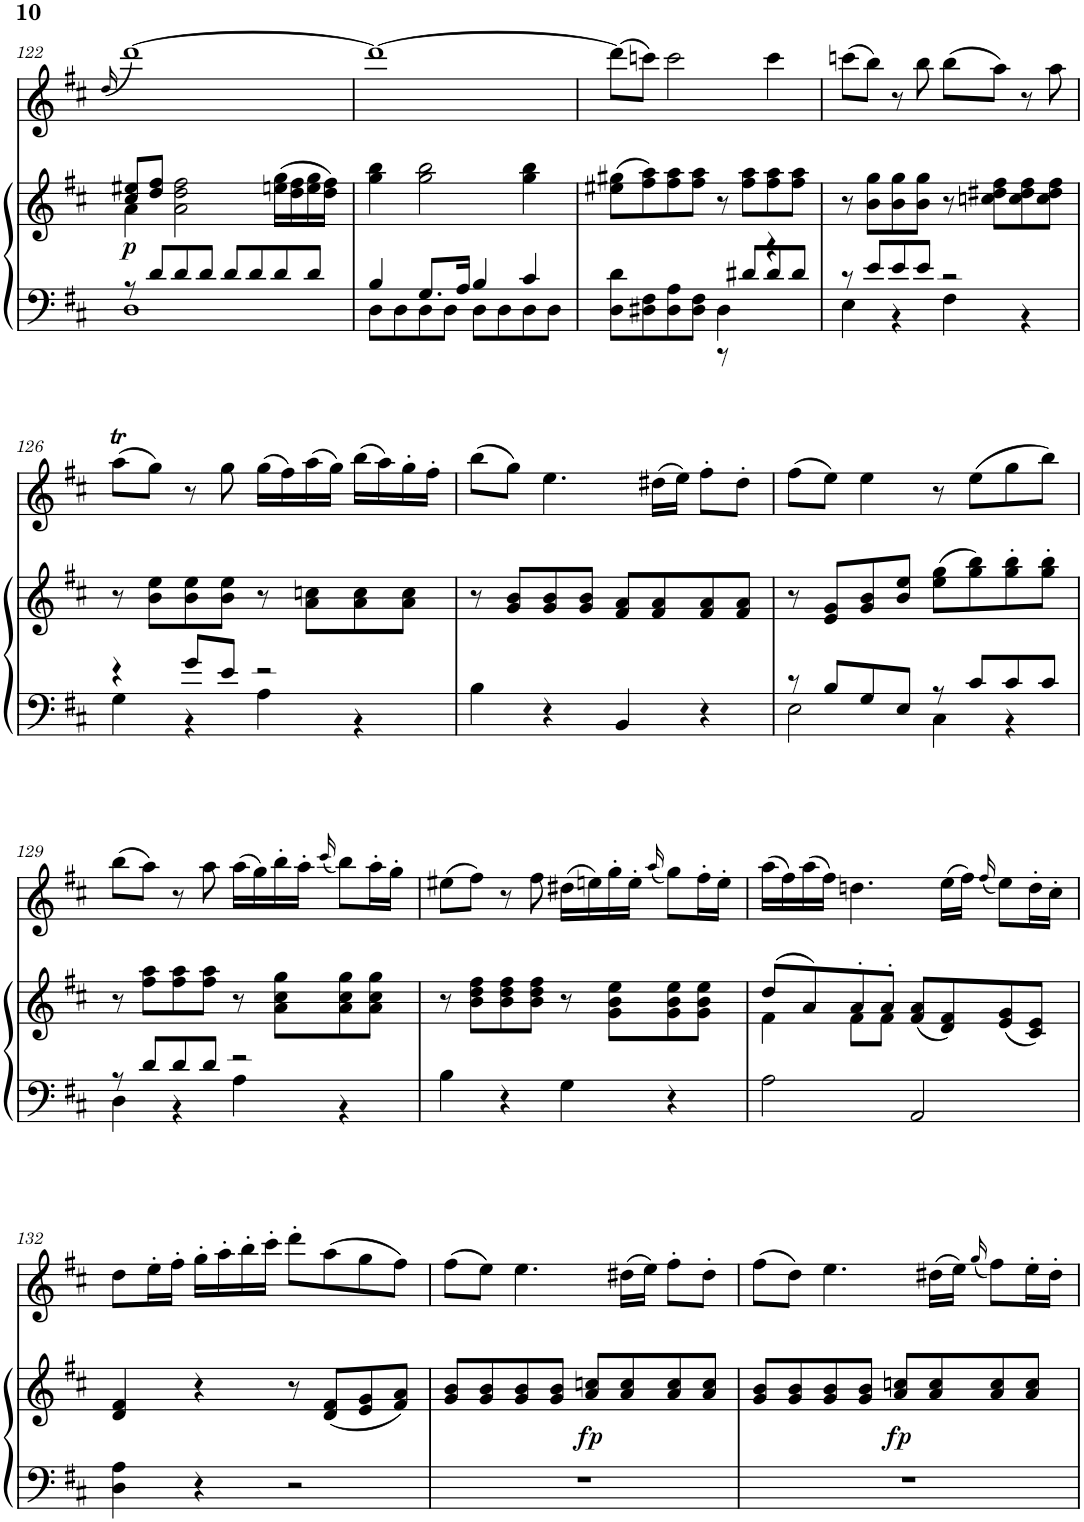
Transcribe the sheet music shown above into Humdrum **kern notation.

**kern	**kern	**dynam	**kern
*part2	*part2	*part2	*part1
*staff3	*staff2	*staff2/3	*staff1
*I"Piano	*	*	*I"Flauta
*I'Pno	*	*	*I'Fl
!!LO:PB:g=z
*clefF4	*clefG2	*	*clefG2
*k[f#c#]	*k[f#c#]	*	*k[f#c#]
*M4/4	*M4/4	*	*M4/4
*met(c)	*met(c)	*	*met(c)
=122	=122	=122	=122
.	.	.	(16qdd/
*^	*^	*	*
!	!	!	!	!LO:DY:b	!
8r	1D	8cc#/ 8ee#X/L	4a\	p	[1ddd)
8d/L	.	8dd/ 8ff#/J	.	.	.
8d/	.	2a\ 2dd\ 2ff#\	2.ryy	.	.
8d/J	.	.	.	.	.
8d/L	.	.	.	.	.
8d/	.	.	.	.	.
8d/	.	(16een\ 16gg\LL	.	.	.
.	.	16dd\ 16ff#\	.	.	.
8d/J	.	16ee\ 16gg\	.	.	.
.	.	16dd\ 16ff#\JJ)	.	.	.
*	*	*v	*v	*	*
=123	=123	=123	=123	=123
4B/	8D\L	4gg\ 4bb\	.	1ddd_
.	8D\	.	.	.
8.G/L	8D\	2gg\ 2bb\	.	.
.	8D\J	.	.	.
16A/Jk	.	.	.	.
4B/	8D\L	.	.	.
.	8D\	.	.	.
4c#/	8D\	4gg\ 4bb\	.	.
.	8D\J	.	.	.
=124	=124	=124	=124	=124
8D\ 8d\L	2ryy	(8ee#X\ 8gg#X\L	.	(8ddd\L]
8D#X\ 8F#\	.	8ff#\ 8aa\)	.	8cccn\J)
8D#\ 8A\	.	8ff#\ 8aa\	.	2ccc\
8D#\ 8F#\J	.	8ff#\ 8aa\J	.	.
4D#\	8r	8r	.	.
.	8d#X/L	8ff#\ 8aa\L	.	.
4r	8d#/	8ff#\ 8aa\	.	4ccc\
.	8d#/J	8ff#\ 8aa\J	.	.
=125	=125	=125	=125	=125
8r	4E\	8r	.	(8cccn\L
8e/L	.	8b\ 8gg\L	.	8bb\J)
8e/	4r	8b\ 8gg\	.	8r
8e/J	.	8b\ 8gg\J	.	8bb\
2r	4F#\	8r	.	(8bb\L
.	.	8ccn\ 8dd#X\ 8ff#\L	.	8aa\J)
.	4r	8cc\ 8dd#\ 8ff#\	.	8r
.	.	8cc\ 8dd#\ 8ff#\J	.	8aa\
!!LO:LB:g=z
=126	=126	=126	=126	=126
4r	4G\	8r	.	(8aaT\L
.	.	8b\ 8ee\L	.	8gg\J)
8g/L	4r	8b\ 8ee\	.	8r
8e/J	.	8b\ 8ee\J	.	8gg\
2r	4A\	8r	.	(16gg\LL
.	.	.	.	16ff#\)
.	.	8a\ 8ccn\L	.	(16aa\
.	.	.	.	16gg\JJ)
.	4r	8a\ 8cc\	.	(16bb\LL
.	.	.	.	16aa\)
.	.	8a\ 8cc\J	.	16gg'\
.	.	.	.	16ff#'\JJ
*v	*v	*	*	*
=127	=127	=127	=127
4B\	8r	.	(8bb\L
.	8g/ 8b/L	.	8gg\J)
4r	8g/ 8b/	.	4.ee\
.	8g/ 8b/J	.	.
4BB/	8f#/ 8a/L	.	.
.	8f#/ 8a/	.	(16dd#X\LL
.	.	.	16ee\JJ)
4r	8f#/ 8a/	.	8ff#'\L
.	8f#/ 8a/J	.	8dd#'\J
=128	=128	=128	=128
*^	*	*	*
8r	2E\	8r	.	(8ff#\L
8B/L	.	8e/ 8g/L	.	8ee\J)
8G/	.	8g/ 8b/	.	4ee\
8E/J	.	8b/ 8ee/J	.	.
8r	4C#\	(8ee\ 8gg\L	.	8r
8c#/L	.	8gg\ 8bb\)	.	(8ee\L
8c#/	4r	8gg\' 8bb\'	.	8gg\
8c#/J	.	8gg\' 8bb\'J	.	8bb\J)
!!LO:LB:g=z
=129	=129	=129	=129	=129
8r	4D\	8r	.	(8bb\L
8d/L	.	8ff#\ 8aa\L	.	8aa\J)
8d/	4r	8ff#\ 8aa\	.	8r
8d/J	.	8ff#\ 8aa\J	.	8aa\
2r	4A\	8r	.	(16aa\LL
.	.	.	.	16gg\)
.	.	8a\ 8cc#\ 8gg\L	.	16bb'\
.	.	.	.	16aa'\JJ
.	.	.	.	(16qccc#/
.	4r	8a\ 8cc#\ 8gg\	.	8bb\L)
.	.	8a\ 8cc#\ 8gg\J	.	16aa'\L
.	.	.	.	16gg'\JJ
*v	*v	*	*	*
=130	=130	=130	=130
4B\	8r	.	(8ee#X\L
.	8b\ 8dd\ 8ff#\L	.	8ff#\J)
4r	8b\ 8dd\ 8ff#\	.	8r
.	8b\ 8dd\ 8ff#\J	.	8ff#\
4G\	8r	.	(16dd#X\LL
.	.	.	16een\)
.	8g\ 8b\ 8ee\L	.	16gg'\
.	.	.	16ee'\JJ
.	.	.	(16qaa/
4r	8g\ 8b\ 8ee\	.	8gg\L)
.	8g\ 8b\ 8ee\J	.	16ff#'\L
.	.	.	16ee'\JJ
=131	=131	=131	=131
*	*^	*	*
2A\	(8dd/L	4f#\	.	(16aa\LL
.	.	.	.	16ff#\)
.	8a/)	.	.	(16aa\
.	.	.	.	16ff#\JJ)
.	8a'/	8f#\L	.	4.ddn\
.	8a'/J	8f#\J	.	.
2AA/	(8f#/ 8a/L	2ryy	.	.
.	8d/ 8f#/)	.	.	(16ee\LL
.	.	.	.	16ff#\JJ)
.	.	.	.	(16qff#/
.	(8e/ 8g/	.	.	8ee\L)
.	8c#/ 8e/J)	.	.	16dd'\L
.	.	.	.	16cc#'\JJ
*	*v	*v	*	*
!!LO:LB:g=z
=132	=132	=132	=132
4D\ 4A\	4d/ 4f#/	.	8dd\L
.	.	.	16ee'\L
.	.	.	16ff#'\JJ
4r	4r	.	16gg'\LL
.	.	.	16aa'\
.	.	.	16bb'\
.	.	.	16ccc#'\JJ
2r	8r	.	8ddd'\L
.	(8d/ 8f#/L	.	(8aa\
.	8e/ 8g/	.	8gg\
.	8f#/ 8a/J)	.	8ff#\J)
=133	=133	=133	=133
1r	8g/ 8b/L	.	(8ff#\L
.	8g/ 8b/	.	8ee\J)
.	8g/ 8b/	.	4.ee\
.	8g/ 8b/J	.	.
!	!	!LO:DY:b	!
.	8a/ 8ccn/L	fp	.
.	8a/ 8cc/	.	(16dd#X\LL
.	.	.	16ee\JJ)
.	8a/ 8cc/	.	8ff#'\L
.	8a/ 8cc/J	.	8dd#'\J
=134	=134	=134	=134
1r	8g/ 8b/L	.	(8ff#\L
.	8g/ 8b/	.	8dd\J)
.	8g/ 8b/	.	4.ee\
.	8g/ 8b/J	.	.
!	!	!LO:DY:b	!
.	8a/ 8ccn/L	fp	.
.	8a/ 8cc/	.	(16dd#X\LL
.	.	.	16ee\JJ)
.	.	.	(16qgg/
.	8a/ 8cc/	.	8ff#\L)
.	8a/ 8cc/J	.	16ee'\L
.	.	.	16dd#'\JJ
=	=	=	=
*-	*-	*-	*-
